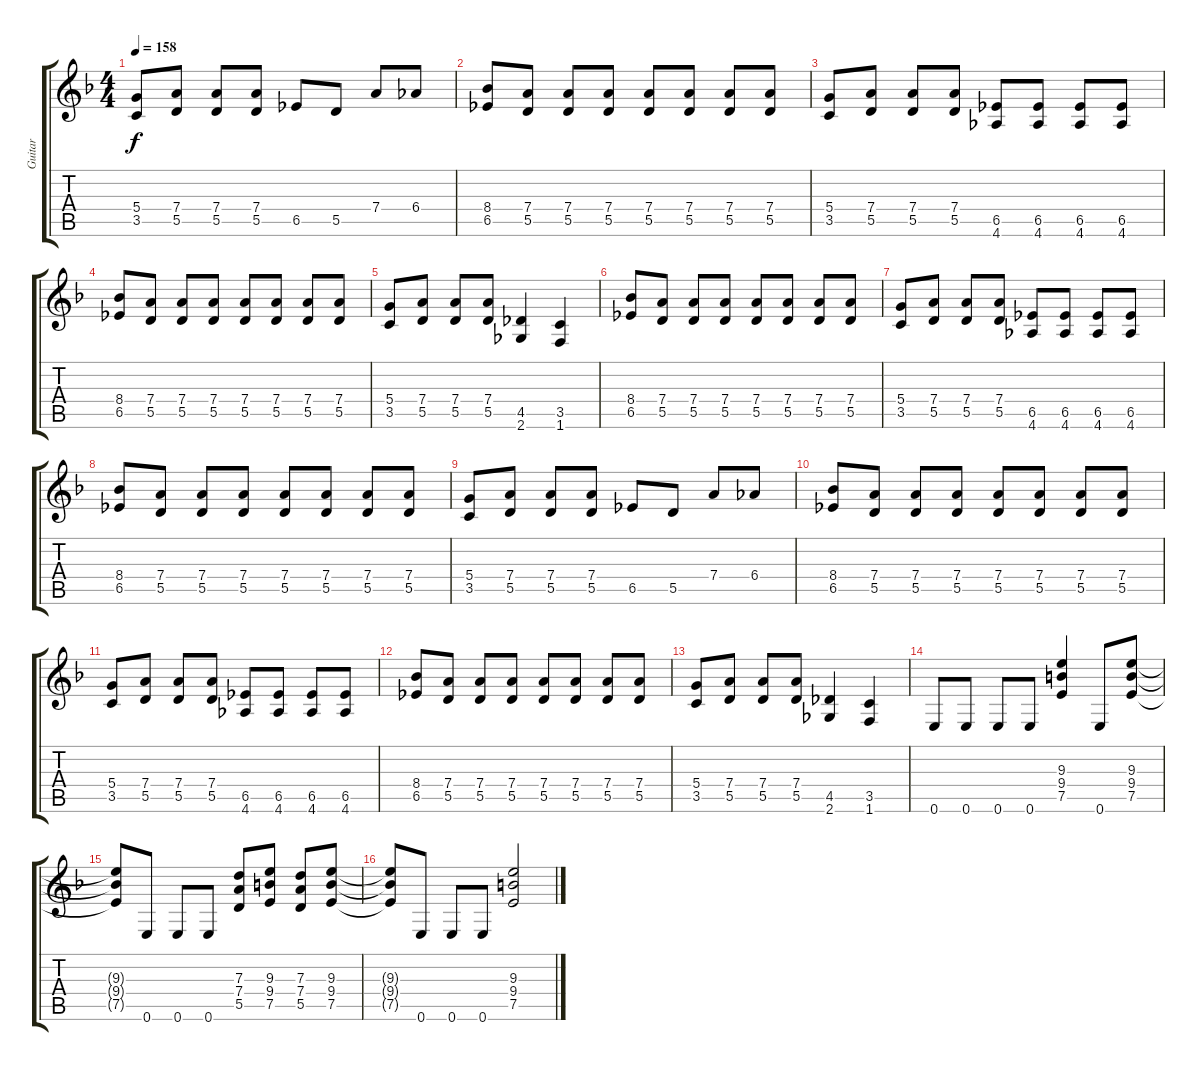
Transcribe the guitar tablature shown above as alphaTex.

\track ("Guitar" "Guitar") {instrument overdrivenguitar}
\staff {score tabs}
\tuning (E4 B3 G3 D3 A2 E2) {hide}
\ts (4 4)
\tempo 158
\clef g2
\ks f
(5.4 3.5).8{dy f} (7.4 5.5).8 (7.4 5.5).8 (7.4 5.5).8 6.5.8 5.5.8 7.4.8 6.4.8 |
(8.4 6.5).8 (7.4 5.5).8 (7.4 5.5).8 (7.4 5.5).8 (7.4 5.5).8 (7.4 5.5).8 (7.4 5.5).8 (7.4 5.5).8 |
(5.4 3.5).8 (7.4 5.5).8 (7.4 5.5).8 (7.4 5.5).8 (6.5 4.6).8 (6.5 4.6).8 (6.5 4.6).8 (6.5 4.6).8 |
(8.4 6.5).8 (7.4 5.5).8 (7.4 5.5).8 (7.4 5.5).8 (7.4 5.5).8 (7.4 5.5).8 (7.4 5.5).8 (7.4 5.5).8 |
(5.4 3.5).8 (7.4 5.5).8 (7.4 5.5).8 (7.4 5.5).8 (4.5 2.6).4 (3.5 1.6).4 |
(8.4 6.5).8 (7.4 5.5).8 (7.4 5.5).8 (7.4 5.5).8 (7.4 5.5).8 (7.4 5.5).8 (7.4 5.5).8 (7.4 5.5).8 |
(5.4 3.5).8 (7.4 5.5).8 (7.4 5.5).8 (7.4 5.5).8 (6.5 4.6).8 (6.5 4.6).8 (6.5 4.6).8 (6.5 4.6).8 |
(8.4 6.5).8 (7.4 5.5).8 (7.4 5.5).8 (7.4 5.5).8 (7.4 5.5).8 (7.4 5.5).8 (7.4 5.5).8 (7.4 5.5).8 |
(5.4 3.5).8 (7.4 5.5).8 (7.4 5.5).8 (7.4 5.5).8 6.5.8 5.5.8 7.4.8 6.4.8 |
(8.4 6.5).8 (7.4 5.5).8 (7.4 5.5).8 (7.4 5.5).8 (7.4 5.5).8 (7.4 5.5).8 (7.4 5.5).8 (7.4 5.5).8 |
(5.4 3.5).8 (7.4 5.5).8 (7.4 5.5).8 (7.4 5.5).8 (6.5 4.6).8 (6.5 4.6).8 (6.5 4.6).8 (6.5 4.6).8 |
(8.4 6.5).8 (7.4 5.5).8 (7.4 5.5).8 (7.4 5.5).8 (7.4 5.5).8 (7.4 5.5).8 (7.4 5.5).8 (7.4 5.5).8 |
(5.4 3.5).8 (7.4 5.5).8 (7.4 5.5).8 (7.4 5.5).8 (4.5 2.6).4 (3.5 1.6).4 |
0.6.8 0.6.8 0.6.8 0.6.8 (9.3 9.4 7.5).4 0.6.8 (9.3 9.4 7.5).8 |
(9.3{t} 9.4{t} 7.5{t}).8 0.6.8 0.6.8 0.6.8 (7.3 7.4 5.5).8 (9.3 9.4 7.5).8 (7.3 7.4 5.5).8 (9.3 9.4 7.5).8 |
(9.3{t} 9.4{t} 7.5{t}).8 0.6.8 0.6.8 0.6.8 (9.3 9.4 7.5).2
